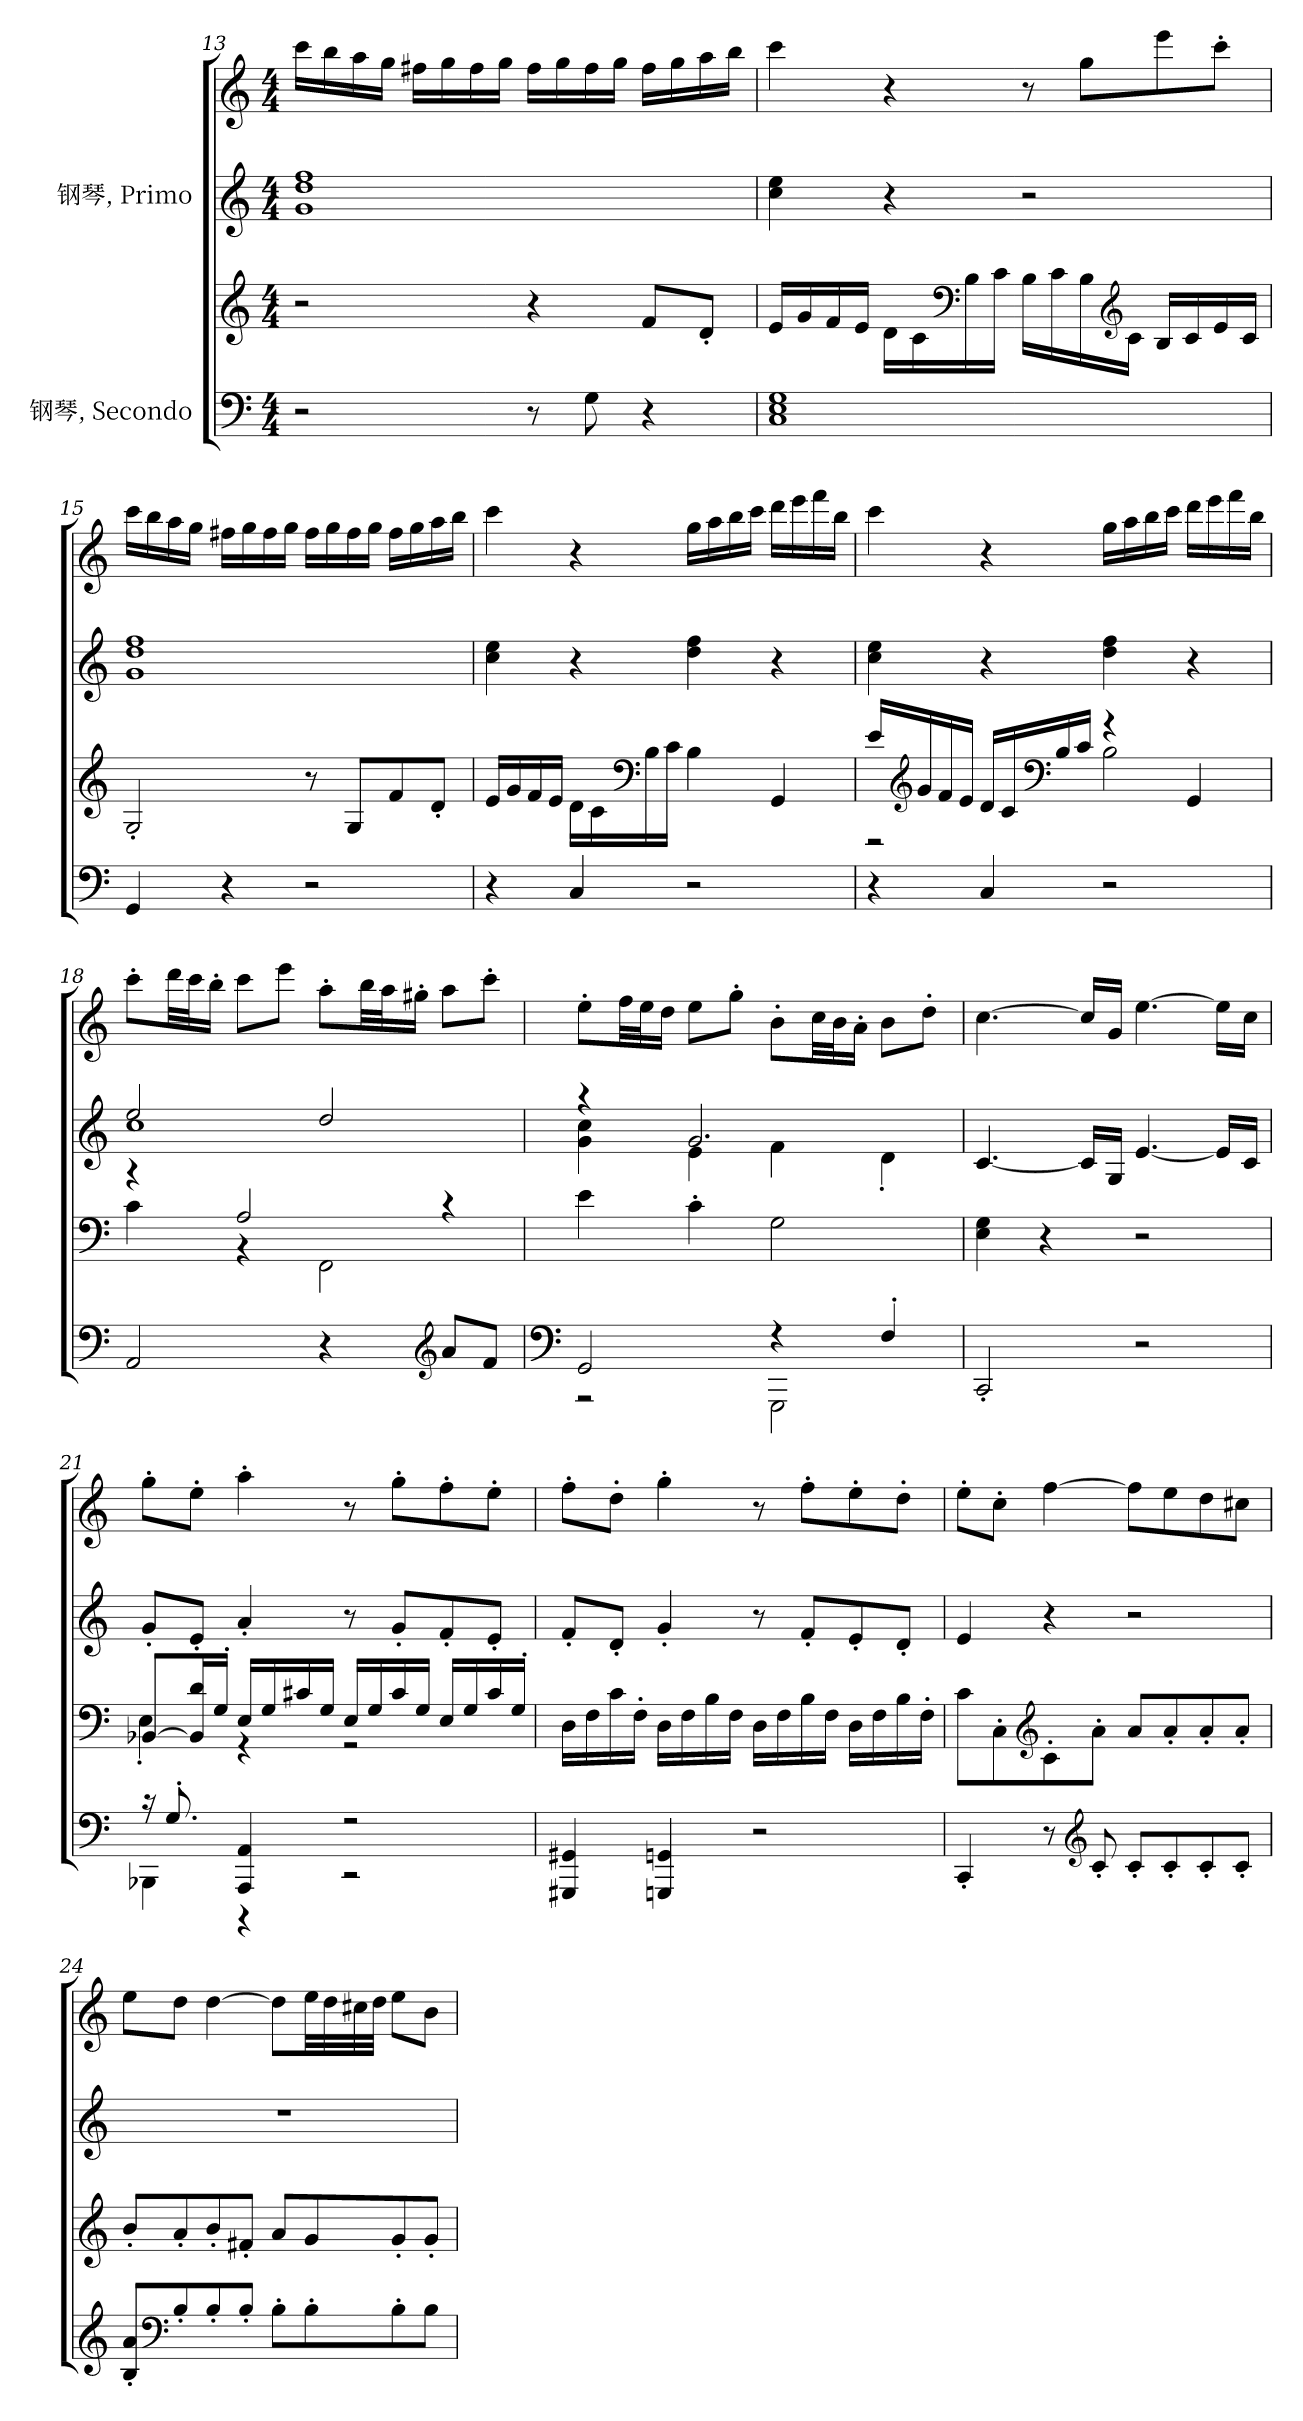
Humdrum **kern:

**kern	**kern	**kern	**kern
*part2	*part2	*part1	*part1
*staff4	*staff3	*staff2	*staff1
*I"钢琴, Secondo	*	*I"钢琴, Primo	*
*clefF4	*clefG2	*clefG2	*clefG2
*k[]	*k[]	*k[]	*k[]
*M4/4	*M4/4	*M4/4	*M4/4
=13	=13	=13	=13
2r	2r	1g 1dd 1ff	16ccc\LL
.	.	.	16bb\
.	.	.	16aa\
.	.	.	16gg\JJ
.	.	.	16ff#X\LL
.	.	.	16gg\
.	.	.	16ff#\
.	.	.	16gg\JJ
8r	4r	.	16ff#\LL
.	.	.	16gg\
8G\	.	.	16ff#\
.	.	.	16gg\JJ
4r	8f/L	.	16ff#\LL
.	.	.	16gg\
.	8d'/J	.	16aa\
.	.	.	16bb\JJ
!!LO:LB:g=z
=14	=14	=14	=14
1C 1E 1G	16e/LL	4cc\ 4ee\	4ccc\
.	16g/	.	.
.	16f/	.	.
.	16e/JJ	.	.
.	16d\LL	4r	4r
.	16c\	.	.
*	*clefF4	*	*
.	16B\	.	.
.	16c\JJ	.	.
.	16B\LL	2r	8r
.	16c\	.	.
.	16B\	.	8gg\L
*	*clefG2	*	*
.	16c\JJ	.	.
.	16B/LL	.	8eee\
.	16c/	.	.
.	16e/	.	8ccc'\J
.	16c/JJ	.	.
=15	=15	=15	=15
4GG/	2G'/	1g 1dd 1ff	16ccc\LL
.	.	.	16bb\
.	.	.	16aa\
.	.	.	16gg\JJ
4r	.	.	16ff#X\LL
.	.	.	16gg\
.	.	.	16ff#\
.	.	.	16gg\JJ
2r	8r	.	16ff#\LL
.	.	.	16gg\
.	8G/L	.	16ff#\
.	.	.	16gg\JJ
.	8f/	.	16ff#\LL
.	.	.	16gg\
.	8d'/J	.	16aa\
.	.	.	16bb\JJ
!!LO:LB:g=z
=16	=16	=16	=16
4r	16e/LL	4cc\ 4ee\	4ccc\
.	16g/	.	.
.	16f/	.	.
.	16e/JJ	.	.
4C/	16d\LL	4r	4r
.	16c\	.	.
*	*clefF4	*	*
.	16B\	.	.
.	16c\JJ	.	.
2r	4B\	4dd\ 4ff\	16gg\LL
.	.	.	16aa\
.	.	.	16bb\
.	.	.	16ccc\JJ
.	4GG/	4r	16ddd\LL
.	.	.	16eee\
.	.	.	16fff\
.	.	.	16bb\JJ
=17	=17	=17	=17
*	*^	*	*
4r	16e/LL	2r	4cc\ 4ee\	4ccc\
*	*clefG2	*	*	*
.	16g/	.	.	.
.	16f/	.	.	.
.	16e/JJ	.	.	.
4C/	16d/LL	.	4r	4r
.	16c/	.	.	.
*	*clefF4	*	*	*
.	16B/	.	.	.
.	16c/JJ	.	.	.
2r	4r	2B\	4dd\ 4ff\	16gg\LL
.	.	.	.	16aa\
.	.	.	.	16bb\
.	.	.	.	16ccc\JJ
.	4GG/	.	4r	16ddd\LL
.	.	.	.	16eee\
.	.	.	.	16fff\
.	.	.	.	16bb\JJ
!!LO:PB:g=z
=18	=18	=18	=18	=18
*	*	*	*^	*
2AA/	4r	4c\	2ee/	1cc	8ccc'\L
.	.	.	.	.	32ddd\LL
.	.	.	.	.	32ccc\J
.	.	.	.	.	16bb'\JJ
.	2A/	4r	.	.	8ccc\L
.	.	.	.	.	8eee\J
4r	.	2FF\	2dd/	.	8aa'\L
.	.	.	.	.	32bb\LL
.	.	.	.	.	32aa\J
.	.	.	.	.	16gg#X'\JJ
*clefG2	*	*	*	*	*
8a/L	4r	.	.	.	8aa\L
8f/J	.	.	.	.	8ccc'\J
*	*v	*v	*	*	*
=19	=19	=19	=19	=19
*clefF4	*	*	*	*
*^	*	*	*	*
2GG/	2r	4e\	4r	4g\ 4cc\	8ee'\L
.	.	.	.	.	32ff\LL
.	.	.	.	.	32ee\J
.	.	.	.	.	16dd\JJ
.	.	4c'\	2.g/	4e\	8ee\L
.	.	.	.	.	8gg'\J
4r	2GGG\	2G\	.	4f\	8b'\L
.	.	.	.	.	32cc\LL
.	.	.	.	.	32b\J
.	.	.	.	.	16a'\JJ
4F'/	.	.	.	4d'\	8b\L
.	.	.	.	.	8dd'\J
*v	*v	*	*v	*v	*
=20	=20	=20	=20
2CC'/	4E\ 4G\	[4.c/	[4.cc\
.	4r	.	.
.	.	16c/LL]	16cc/LL]
.	.	16G/JJ	16g/JJ
2r	2r	[4.e/	[4.ee\
.	.	16e/LL]	16ee\LL]
.	.	16c/JJ	16cc\JJ
!!LO:LB:g=z
=21	=21	=21	=21
*^	*^	*	*
16r	4BBB-X\	[8BB-X/L	4E'\	8g'/L	8gg'\L
8.G'/	.	.	.	.	.
.	.	16BB-/] 16d/L	.	8e'/J	8ee'\J
.	.	16G'/JJ	.	.	.
4AAA/ 4AA/	4r	16E/LL	4r	4a'/	4aa'\
.	.	16G/	.	.	.
.	.	16c#X/	.	.	.
.	.	16G/JJ	.	.	.
2r	2r	16E/LL	2r	8r	8r
.	.	16G/	.	.	.
.	.	16c#/	.	8g'/L	8gg'\L
.	.	16G/JJ	.	.	.
.	.	16E/LL	.	8f'/	8ff'\
.	.	16G/	.	.	.
.	.	16c#/	.	8e'/J	8ee'\J
.	.	16G'/JJ	.	.	.
*v	*v	*	*	*	*
*	*v	*v	*	*
=22	=22	=22	=22
4GGG#X/ 4GG#X/	16D\LL	8f'/L	8ff'\L
.	16F\	.	.
.	16c\	8d'/J	8dd'\J
.	16F'\JJ	.	.
4GGGn/ 4GGn/	16D\LL	4g'/	4gg'\
.	16F\	.	.
.	16B\	.	.
.	16F\JJ	.	.
2r	16D\LL	8r	8r
.	16F\	.	.
.	16B\	8f'/L	8ff'\L
.	16F\JJ	.	.
.	16D\LL	8e'/	8ee'\
.	16F\	.	.
.	16B\	8d'/J	8dd'\J
.	16F'\JJ	.	.
!!LO:LB:g=z
=23	=23	=23	=23
4CC'/	8c\L	4e/	8ee'\L
.	8C'\	.	8cc'\J
*	*clefG2	*	*
8r	8c'\	4r	[4ff\
*clefG2	*	*	*
8c'/	8a'\J	.	.
8c'/L	8a/L	2r	8ff\L]
8c'/	8a'/	.	8ee\
8c'/	8a'/	.	8dd\
8c'/J	8a'/J	.	8cc#X\J
=24	=24	=24	=24
8B/' 8a/'L	8b'/L	1r	8ee\L
*clefF4	*	*	*
8B'/	8a'/	.	8dd\J
8B'/	8b'/	.	[4dd\
8B'/J	8f#X'/J	.	.
8B'\L	8a/L	.	8dd\L]
8B'\	8g/	.	32ee\LL
.	.	.	32dd\
.	.	.	32cc#X\
.	.	.	32dd\JJJ
8B'\	8g'/	.	8ee\L
8B\J	8g'/J	.	8b\J
=	=	=	=
*-	*-	*-	*-
